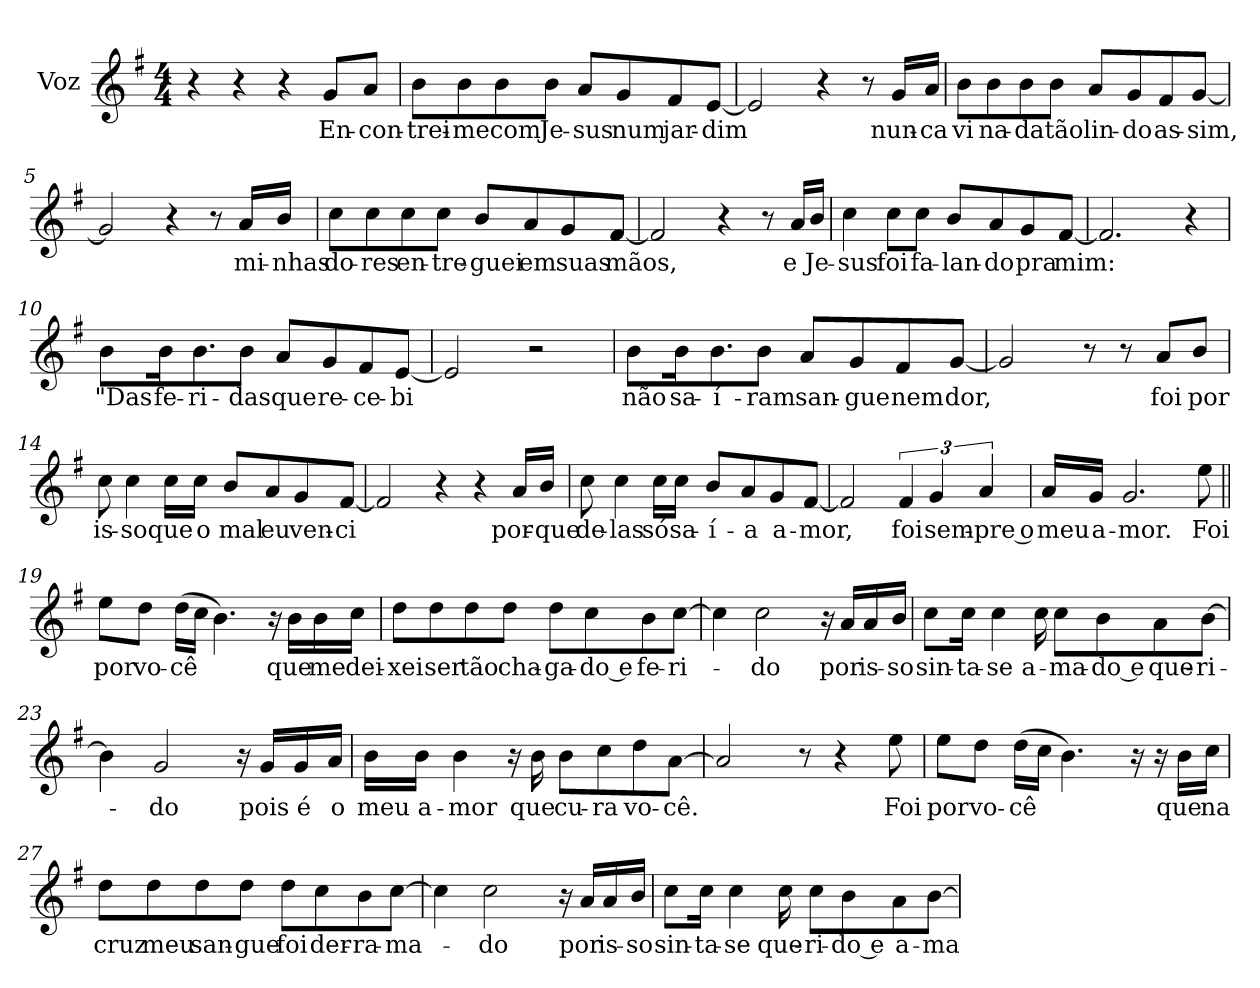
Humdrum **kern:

**kern	**text
*part1	*part1
*staff1	*staff1
*I"Voz	*
*I'Vo.	*
*clefG2	*
*k[f#]	*
*M4/4	*
*MM75	*
=1	=1
4r	.
4r	.
4r	.
!	!LO:LY:b
8g/L	En-
!	!LO:LY:b
8a/J	-con-
=2	=2
!	!LO:LY:b
8b\L	-trei-
!	!LO:LY:b
8b\	-me
!	!LO:LY:b
8b\	com
!	!LO:LY:b
8b\J	Je-
!	!LO:LY:b
8a/L	-sus
!	!LO:LY:b
8g/	num
!	!LO:LY:b
8f#/	jar-
!	!LO:LY:b
[8e/J	-dim
=3	=3
2e/]	.
4r	.
8r	.
!	!LO:LY:b
16g/LL	nun-
!	!LO:LY:b
16a/JJ	-ca
!!LO:LB:g=z
=4	=4
!	!LO:LY:b
8b\L	vi
!	!LO:LY:b
8b\	na-
!	!LO:LY:b
8b\	-da
!	!LO:LY:b
8b\J	tão
!	!LO:LY:b
8a/L	lin-
!	!LO:LY:b
8g/	-do
!	!LO:LY:b
8f#/	as-
!	!LO:LY:b
[8g/J	-sim,
=5	=5
2g/]	.
4r	.
8r	.
!	!LO:LY:b
16a/LL	mi-
!	!LO:LY:b
16b/JJ	-nhas
=6	=6
!	!LO:LY:b
8cc\L	do-
!	!LO:LY:b
8cc\	-res
!	!LO:LY:b
8cc\	en-
!	!LO:LY:b
8cc\J	-tre-
!	!LO:LY:b
8b/L	-guei
!	!LO:LY:b
8a/	em
!	!LO:LY:b
8g/	suas
!	!LO:LY:b
[8f#/J	mãos,
!!LO:LB:g=z
=7	=7
2f#/]	.
4r	.
8r	.
!	!LO:LY:b
16a/LL	e
!	!LO:LY:b
16b/JJ	Je-
=8	=8
!	!LO:LY:b
4cc\	-sus
!	!LO:LY:b
8cc\L	foi
!	!LO:LY:b
8cc\J	fa-
!	!LO:LY:b
8b/L	-lan-
!	!LO:LY:b
8a/	-do
!	!LO:LY:b
8g/	pra
!	!LO:LY:b
[8f#/J	mim:
=9	=9
2.f#/]	.
4r	.
=10	=10
!	!LO:LY:b
8b\L	"Das
!	!LO:LY:b
16b\K	fe-
!	!LO:LY:b
8.b\	-ri-
!	!LO:LY:b
8b\J	-das
!	!LO:LY:b
8a/L	que
!	!LO:LY:b
8g/	re-
!	!LO:LY:b
8f#/	-ce-
!	!LO:LY:b
[8e/J	-bi
=11	=11
2e/]	.
2r	.
!!LO:LB:g=z
=12	=12
!	!LO:LY:b
8b\L	não
!	!LO:LY:b
16b\K	sa-
!	!LO:LY:b
8.b\	-í-
!	!LO:LY:b
8b\J	-ram
!	!LO:LY:b
8a/L	san-
!	!LO:LY:b
8g/	-gue
!	!LO:LY:b
8f#/	nem
!	!LO:LY:b
[8g/J	dor,
=13	=13
2g/]	.
8r	.
8r	.
!	!LO:LY:b
8a/L	foi
!	!LO:LY:b
8b/J	por
=14	=14
!	!LO:LY:b
8cc\	is-
!	!LO:LY:b
4cc\	-so
!	!LO:LY:b
16cc\LL	que
!	!LO:LY:b
16cc\JJ	o
!	!LO:LY:b
8b/L	mal
!	!LO:LY:b
8a/	eu
!	!LO:LY:b
8g/	ven-
!	!LO:LY:b
[8f#/J	-ci
!!LO:LB:g=z
=15	=15
2f#/]	.
4r	.
4r	.
!	!LO:LY:b
16a/LL	por-
!	!LO:LY:b
16b/JJ	-que
=16	=16
!	!LO:LY:b
8cc\	de-
!	!LO:LY:b
4cc\	-las
!	!LO:LY:b
16cc\LL	só
!	!LO:LY:b
16cc\JJ	sa-
!	!LO:LY:b
8b/L	-í-
!	!LO:LY:b
8a/	-a
!	!LO:LY:b
8g/	a-
!	!LO:LY:b
[8f#/J	-mor,
=17	=17
2f#/]	.
!	!LO:LY:b
6f#/	foi
!	!LO:LY:b
6g/	sem-
!	!LO:LY:b
6a/	-pre o
=18	=18
!	!LO:LY:b
16a/LL	meu
!	!LO:LY:b
16g/JJ	a-
!	!LO:LY:b
2.g/	-mor.
!	!LO:LY:b
8ee\	Foi
!!LO:LB:g=z
=19||	=19||
!	!LO:LY:b
8ee\L	por
!	!LO:LY:b
8dd\J	vo-
!	!LO:LY:b
(>16dd\LL	-cê
16cc\JJ	.
4.b\)	.
16r	.
!	!LO:LY:b
16b\LL	que
!	!LO:LY:b
16b\	me
!	!LO:LY:b
16cc\JJ	dei-
=20	=20
!	!LO:LY:b
8dd\L	-xei
!	!LO:LY:b
8dd\	ser
!	!LO:LY:b
8dd\	tão
!	!LO:LY:b
8dd\J	cha-
!	!LO:LY:b
8dd\L	-ga-
!	!LO:LY:b
8cc\	-do e
!	!LO:LY:b
8b\	fe-
!	!LO:LY:b
[8cc\J	-ri-
=21	=21
4cc\]	.
!	!LO:LY:b
2cc\	-do
16r	.
!	!LO:LY:b
16a/LL	por
!	!LO:LY:b
16a/	is-
!	!LO:LY:b
16b/JJ	-so
!!LO:LB:g=z
=22	=22
!	!LO:LY:b
8cc\L	sin-
!	!LO:LY:b
16cc\Jk	-ta-
!	!LO:LY:b
4cc\	-se
!	!LO:LY:b
16cc\	a-
!	!LO:LY:b
8cc\L	-ma-
!	!LO:LY:b
8b\	-do e
!	!LO:LY:b
8a\	que-
!	!LO:LY:b
[8b\J	-ri-
=23	=23
4b\]	.
!	!LO:LY:b
2g/	-do
16r	.
!	!LO:LY:b
16g/LL	pois
!	!LO:LY:b
16g/	é
!	!LO:LY:b
16a/JJ	o
=24	=24
!	!LO:LY:b
16b\LL	meu
!	!LO:LY:b
16b\JJ	a-
!	!LO:LY:b
4b\	-mor
16r	.
!	!LO:LY:b
16b\	que
!	!LO:LY:b
8b\L	cu-
!	!LO:LY:b
8cc\	-ra
!	!LO:LY:b
8dd\	vo-
!	!LO:LY:b
[8a\J	-cê.
=25	=25
2a/]	.
8r	.
4r	.
!	!LO:LY:b
8ee\	Foi
!!LO:LB:g=z
=26	=26
!	!LO:LY:b
8ee\L	por
!	!LO:LY:b
8dd\J	vo-
!	!LO:LY:b
(>16dd\LL	-cê
16cc\JJ	.
4.b\)	.
16r	.
16r	.
!	!LO:LY:b
16b\LL	que
!	!LO:LY:b
16cc\JJ	na
=27	=27
!	!LO:LY:b
8dd\L	cruz
!	!LO:LY:b
8dd\	meu
!	!LO:LY:b
8dd\	san-
!	!LO:LY:b
8dd\J	-gue
!	!LO:LY:b
8dd\L	foi
!	!LO:LY:b
8cc\	der-
!	!LO:LY:b
8b\	-ra-
!	!LO:LY:b
[8cc\J	-ma-
=28	=28
4cc\]	.
!	!LO:LY:b
2cc\	-do
16r	.
!	!LO:LY:b
16a/LL	por
!	!LO:LY:b
16a/	is-
!	!LO:LY:b
16b/JJ	-so
!!LO:LB:g=z
=29	=29
!	!LO:LY:b
8cc\L	sin-
!	!LO:LY:b
16cc\Jk	-ta-
!	!LO:LY:b
4cc\	-se
!	!LO:LY:b
16cc\	que-
!	!LO:LY:b
8cc\L	-ri-
!	!LO:LY:b
8b\	-do e
!	!LO:LY:b
8a\	a-
!	!LO:LY:b
[8b\J	-ma-
=	=
*-	*-
